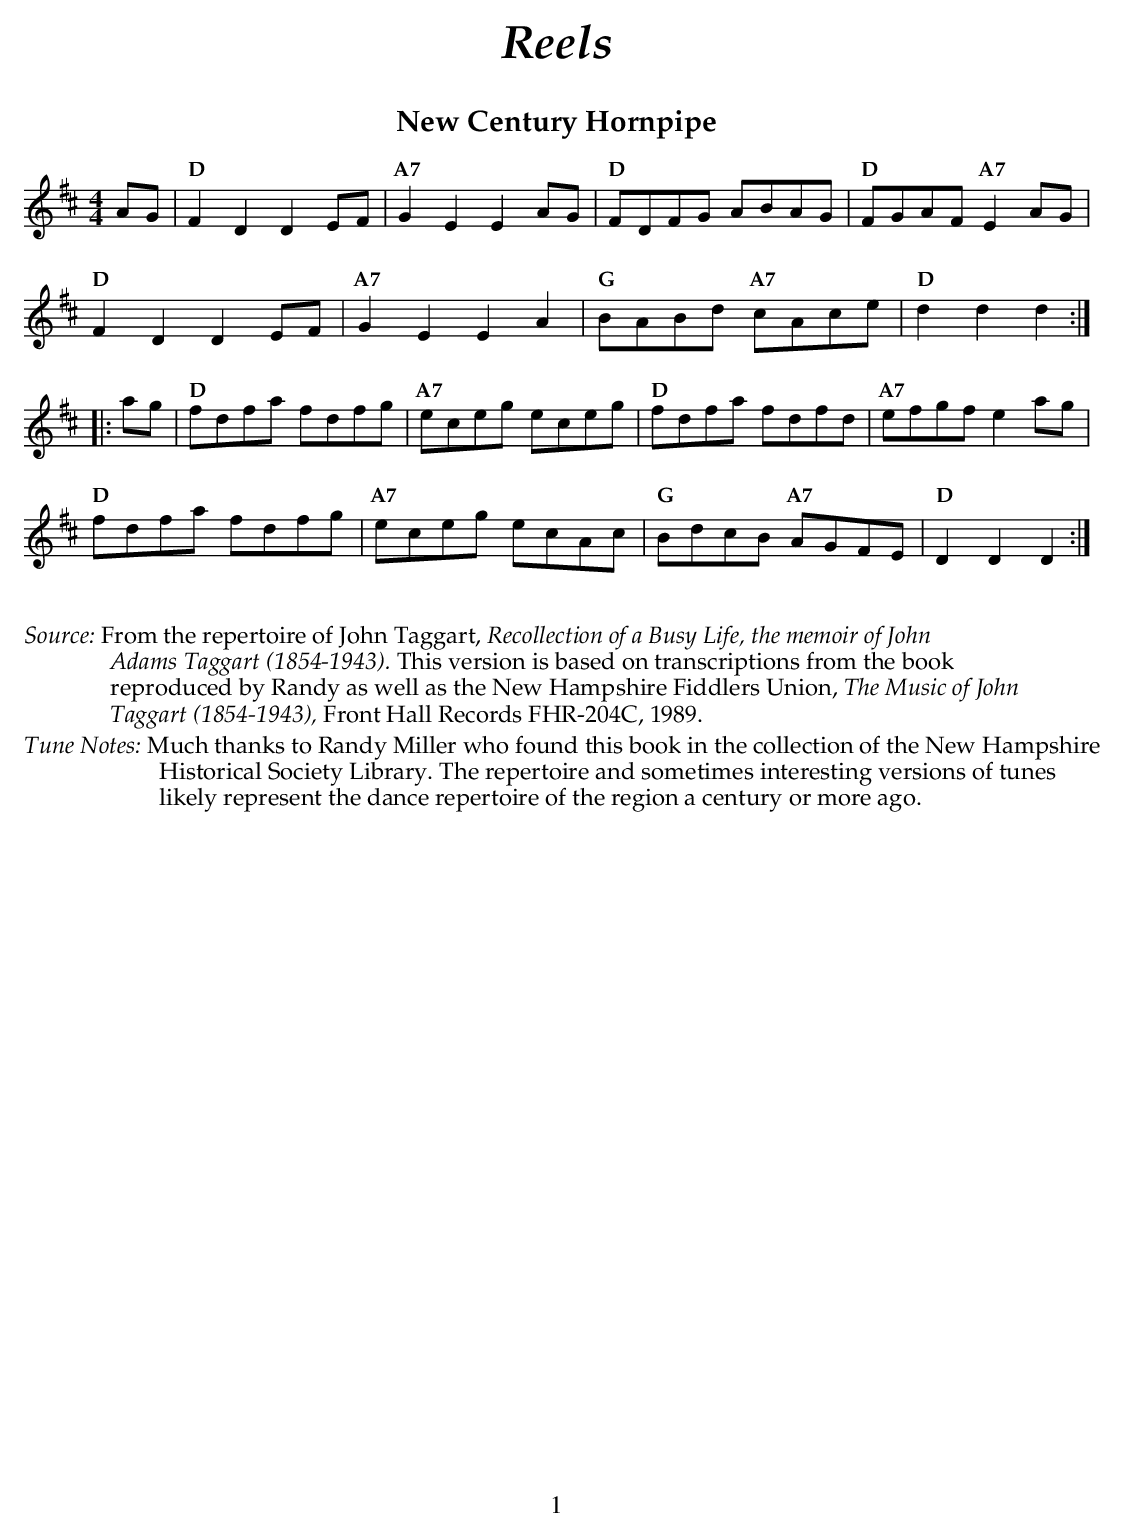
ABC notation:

X:1
T:New Century Hornpipe
M:4/4
L:1/8
K:D
  AG |\
"D" F2D2      D2EF | "A7" G2E2      E2AG |\
"D" FDFG      ABAG | "D"  FGAF "A7" E2AG |
"D" F2D2      D2EF | "A7" G2E2      E2A2 |\
"G" BABd "A7" cAce | "D"  d2d2      d2  :|
|:ag |\
"D" fdfa      fdfg | "A7" eceg eceg |\
"D" fdfa      fdfd | "A7" efgf e2ag |
"D" fdfa      fdfg | "A7" eceg ecAc |\
"G" BdcB "A7" AGFE | "D"  D2D2 D2  :|
